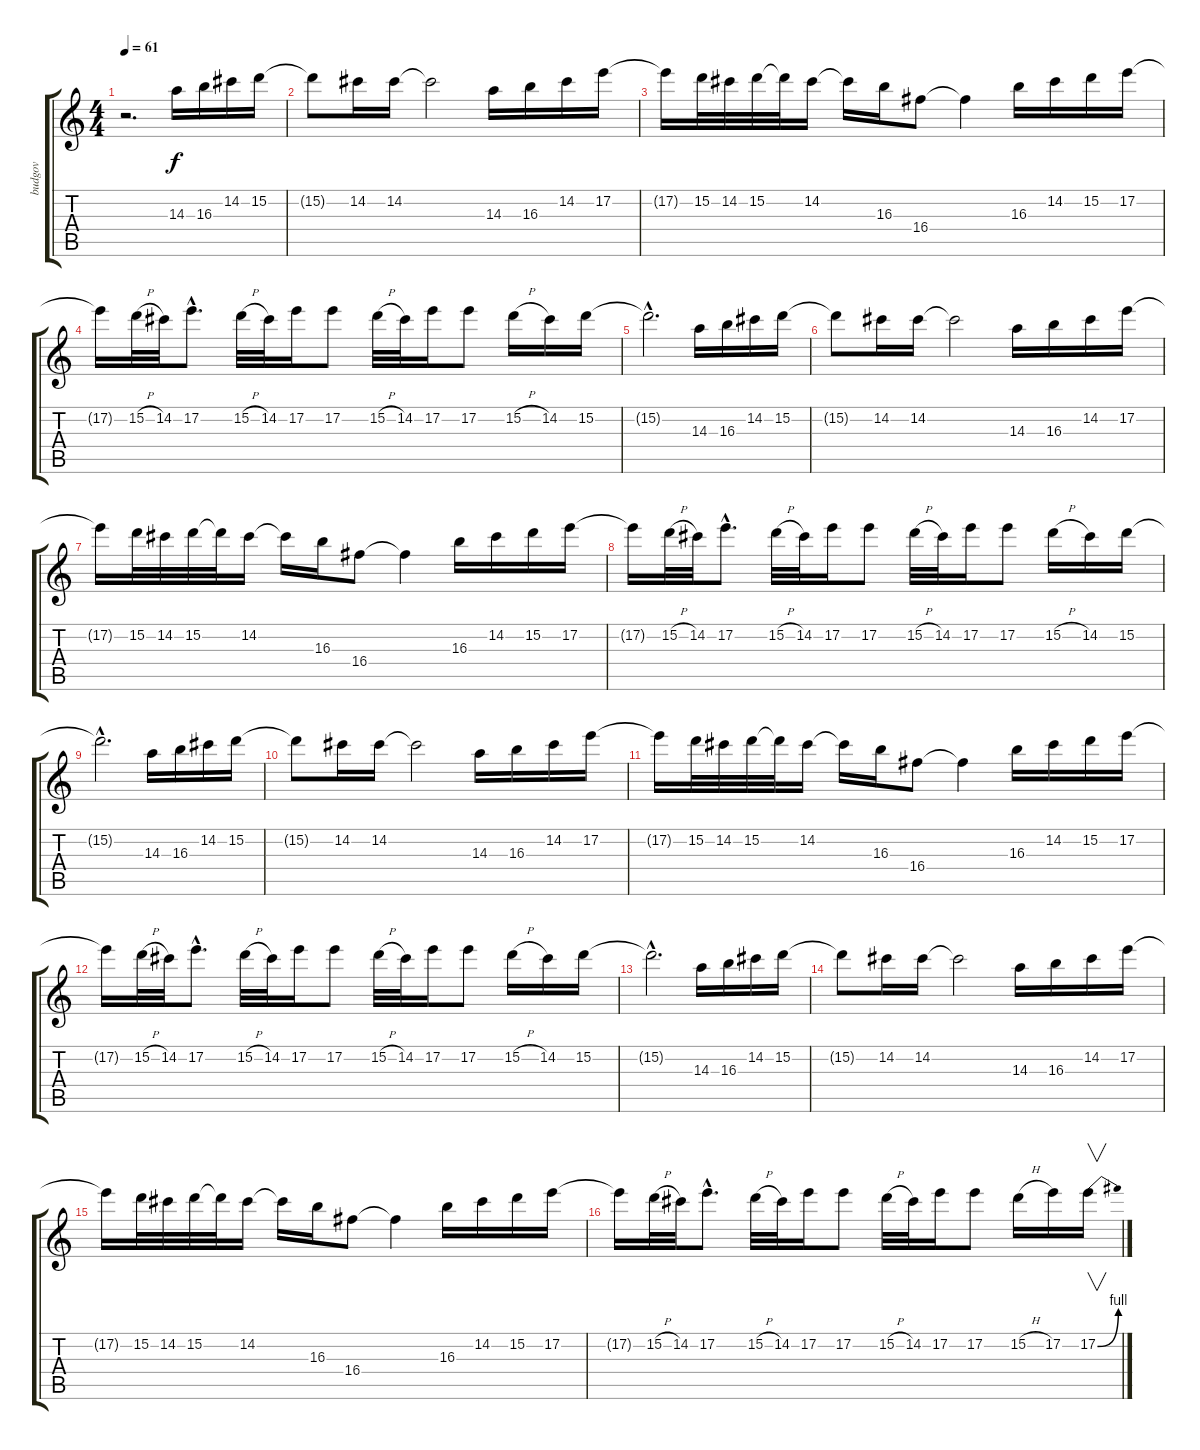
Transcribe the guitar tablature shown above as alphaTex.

\track ("budgov" "budgov") {instrument distortionguitar}
\staff {score tabs}
\tuning (E4 B3 G3 D3 A2 E2) {hide}
\ts (4 4)
\tempo 61
\clef g2
\ks c
r.2{d dy f instrument distortionguitar} 14.3.16 16.3.16 14.2.16 15.2.16 |
15.2{t}.8 14.2.16 14.2.16 14.2{t}.2 14.3.16 16.3.16 14.2.16 17.2.16 |
17.2{t}.16 15.2.32 14.2.32 15.2.32 15.2{t}.32 14.2.16 14.2{t}.16 16.3.16 16.4.8 16.4{t}.4 16.3.16 14.2.16 15.2.16 17.2.16 |
17.2{t}.16 15.2{h}.32 14.2.32 17.2{hac}.8{d} 15.2{h}.32 14.2.32 17.2.16 17.2.8 15.2{h}.32 14.2.32 17.2.16 17.2.8 15.2{h}.16 14.2.16 15.2.16 |
15.2{hac t}.2{d} 14.3.16 16.3.16 14.2.16 15.2.16 |
15.2{t}.8 14.2.16 14.2.16 14.2{t}.2 14.3.16 16.3.16 14.2.16 17.2.16 |
17.2{t}.16 15.2.32 14.2.32 15.2.32 15.2{t}.32 14.2.16 14.2{t}.16 16.3.16 16.4.8 16.4{t}.4 16.3.16 14.2.16 15.2.16 17.2.16 |
17.2{t}.16 15.2{h}.32 14.2.32 17.2{hac}.8{d} 15.2{h}.32 14.2.32 17.2.16 17.2.8 15.2{h}.32 14.2.32 17.2.16 17.2.8 15.2{h}.16 14.2.16 15.2.16 |
15.2{hac t}.2{d} 14.3.16 16.3.16 14.2.16 15.2.16 |
15.2{t}.8 14.2.16 14.2.16 14.2{t}.2 14.3.16 16.3.16 14.2.16 17.2.16 |
17.2{t}.16 15.2.32 14.2.32 15.2.32 15.2{t}.32 14.2.16 14.2{t}.16 16.3.16 16.4.8 16.4{t}.4 16.3.16 14.2.16 15.2.16 17.2.16 |
17.2{t}.16 15.2{h}.32 14.2.32 17.2{hac}.8{d} 15.2{h}.32 14.2.32 17.2.16 17.2.8 15.2{h}.32 14.2.32 17.2.16 17.2.8 15.2{h}.16 14.2.16 15.2.16 |
15.2{hac t}.2{d} 14.3.16 16.3.16 14.2.16 15.2.16 |
15.2{t}.8 14.2.16 14.2.16 14.2{t}.2 14.3.16 16.3.16 14.2.16 17.2.16 |
17.2{t}.16 15.2.32 14.2.32 15.2.32 15.2{t}.32 14.2.16 14.2{t}.16 16.3.16 16.4.8 16.4{t}.4 16.3.16 14.2.16 15.2.16 17.2.16 |
17.2{t}.16 15.2{h}.32 14.2.32 17.2{hac}.8{d} 15.2{h}.32 14.2.32 17.2.16 17.2.8 15.2{h}.32 14.2.32 17.2.16 17.2.8 15.2{h}.16 17.2.16 17.2{be (bend 0 0 60 4)}.16{v}
